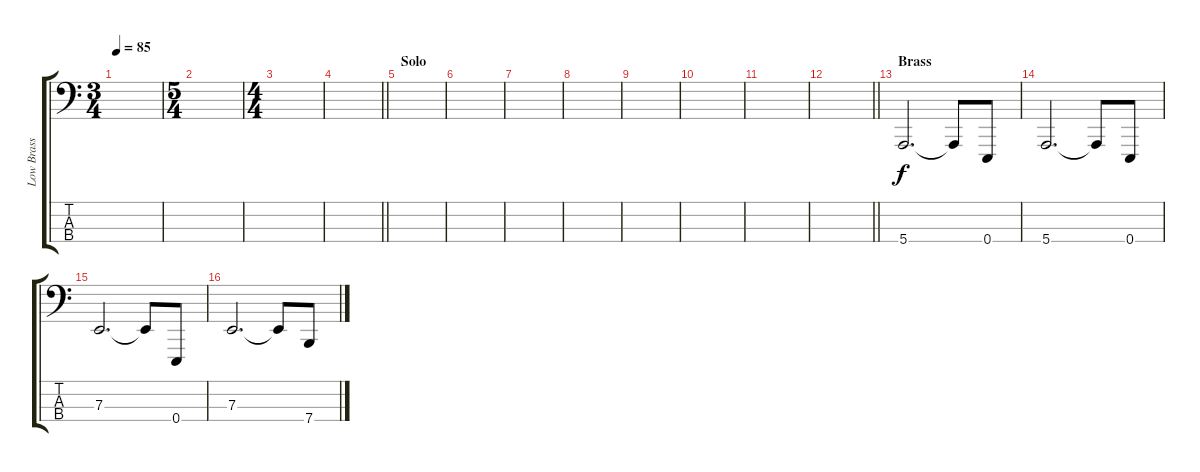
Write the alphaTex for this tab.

\track ("Low Brass" "Low Brass") {instrument tuba}
\staff {score tabs}
\tuning (G2 D2 A1 E1) {hide}
\ts (3 4)
\tempo 85
\clef f4
\ks c
|
\ts (5 4)
|
\ts (4 4)
|
\barLineRight lightlight
|
\section ("" "Solo")
|
|
|
|
|
|
|
\barLineRight lightlight
|
\section ("" "Brass")
5.4.2{d} 5.4{t}.8 0.4.8 |
5.4.2{d} 5.4{t}.8 0.4.8 |
7.3.2{d} 7.3{t}.8 0.4.8 |
7.3.2{d} 7.3{t}.8 7.4.8
